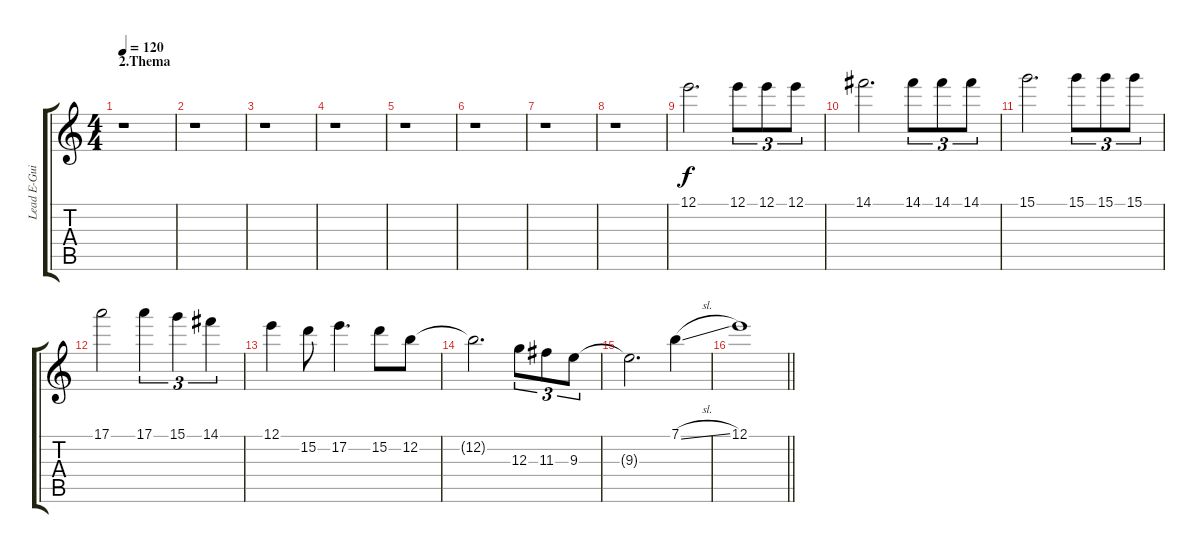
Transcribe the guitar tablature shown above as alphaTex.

\track ("Lead E-Guitar 1" "Lead E-Gui") {instrument distortionguitar}
\staff {score tabs}
\tuning (E4 B3 G3 D3 A2 E2) {hide}
\ts (4 4)
\section ("" "2.Thema")
\tempo 120
\clef g2
\ks c
r.1{dy f} |
r.1 |
r.1 |
r.1 |
r.1 |
r.1 |
r.1 |
r.1 |
12.1.2{d} 12.1.8{tu (3 2)} 12.1.8{tu (3 2)} 12.1.8{tu (3 2)} |
14.1.2{d} 14.1.8{tu (3 2)} 14.1.8{tu (3 2)} 14.1.8{tu (3 2)} |
15.1.2{d} 15.1.8{tu (3 2)} 15.1.8{tu (3 2)} 15.1.8{tu (3 2)} |
17.1.2 17.1.4{tu (3 2)} 15.1.4{tu (3 2)} 14.1.4{tu (3 2)} |
12.1.4 15.2.8 17.2.4{d} 15.2.8 12.2.8 |
12.2{t}.2{d} 12.3.8{tu (3 2)} 11.3.8{tu (3 2)} 9.3.8{tu (3 2)} |
9.3{t}.2{d} 7.1{sl}.4 |
\barLineRight lightlight
12.1.1
